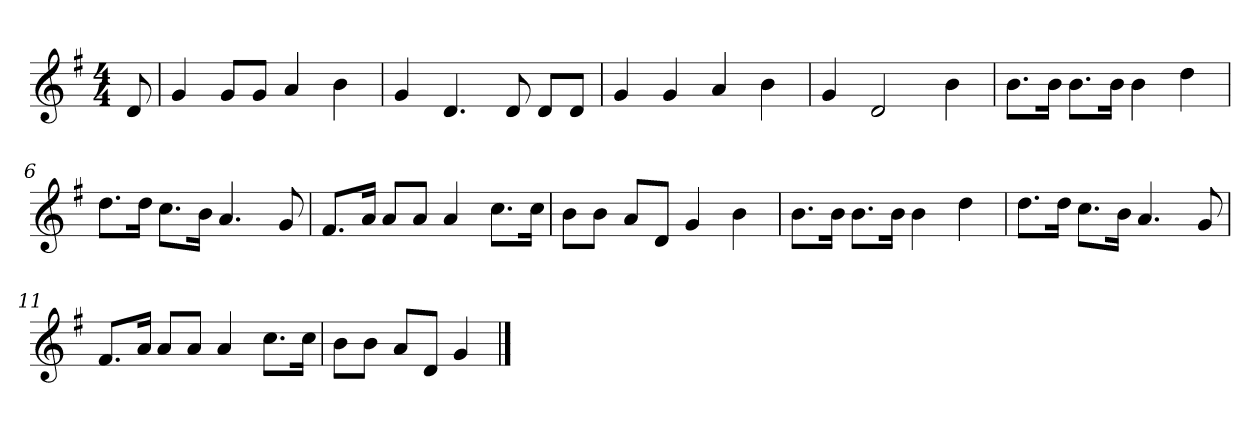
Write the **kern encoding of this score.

**kern
*part1
*staff1
*k[f#]
*M4/4
*MM120
=
8d
=1
4g
8gL
8gJ
4a
4b
=2
4g
4.d
8d
8dL
8dJ
=3
4g
4g
4a
4b
=4
4g
2d
4b
=5
8.bL
16bJk
8.bL
16bJk
4b
4dd
=6
8.ddL
16ddJk
8.ccL
16bJk
4.a
8g
=7
8.f#L
16aJk
8aL
8aJ
4a
8.ccL
16ccJk
=8
8bL
8bJ
8aL
8dJ
4g
4b
=9
8.bL
16bJk
8.bL
16bJk
4b
4dd
=10
8.ddL
16ddJk
8.ccL
16bJk
4.a
8g
=11
8.f#L
16aJk
8aL
8aJ
4a
8.ccL
16ccJk
=12
8bL
8bJ
8aL
8dJ
4g
==
*-
